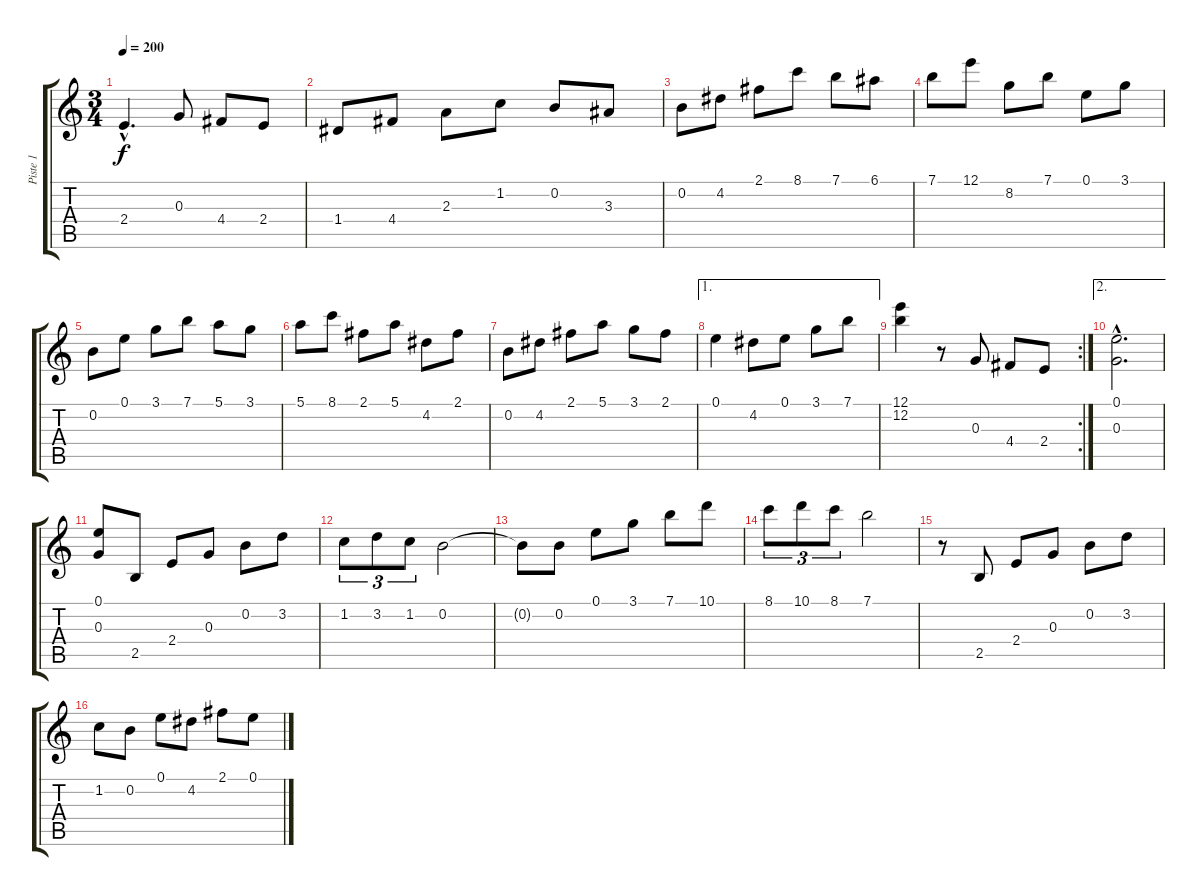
\track ("Piste 1" "Piste 1") {instrument acousticguitarnylon}
\staff {score tabs}
\tuning (E4 B3 G3 D3 A2 E2) {hide}
\ts (3 4)
\tempo 200
\clef g2
\ks c
2.4{hac}.4{d dy f} 0.3.8 4.4.8 2.4.8 |
1.4.8 4.4.8 2.3.8 1.2.8 0.2.8 3.3.8 |
0.2.8 4.2.8 2.1.8 8.1.8 7.1.8 6.1.8 |
7.1.8 12.1.8 8.2.8 7.1.8 0.1.8 3.1.8 |
0.2.8 0.1.8 3.1.8 7.1.8 5.1.8 3.1.8 |
5.1.8 8.1.8 2.1.8 5.1.8 4.2.8 2.1.8 |
0.2.8 4.2.8 2.1.8 5.1.8 3.1.8 2.1.8 |
\ae 1
0.1.4 4.2.8 0.1.8 3.1.8 7.1.8 |
\rc 2
(12.1 12.2).4 r.8 0.3.8 4.4.8 2.4.8 |
\ae 2
(0.1{hac} 0.3{hac}).2{d} |
(0.1 0.3).8 2.5.8 2.4.8 0.3.8 0.2.8 3.2.8 |
1.2.8{tu (3 2)} 3.2.8{tu (3 2)} 1.2.8{tu (3 2)} 0.2.2 |
0.2{t}.8 0.2.8 0.1.8 3.1.8 7.1.8 10.1.8 |
8.1.8{tu (3 2)} 10.1.8{tu (3 2)} 8.1.8{tu (3 2)} 7.1.2 |
r.8 2.5.8 2.4.8 0.3.8 0.2.8 3.2.8 |
1.2.8 0.2.8 0.1.8 4.2.8 2.1.8 0.1.8
